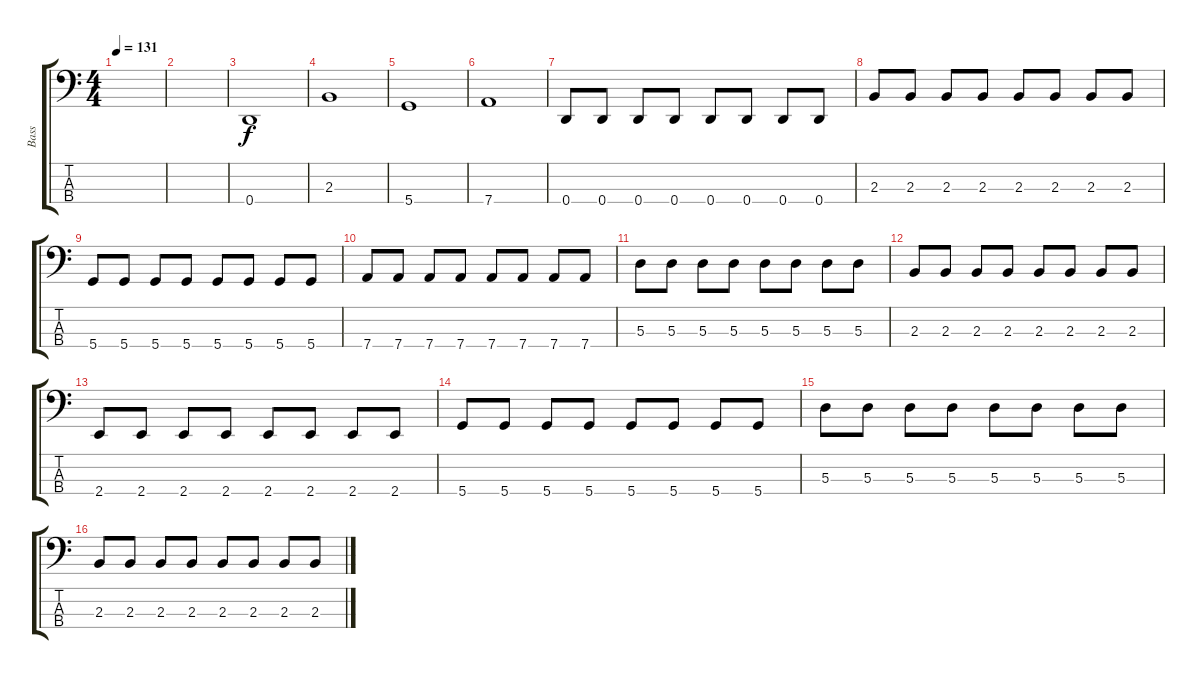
\track ("Bass" "Bass") {instrument electricbasspick}
\staff {score tabs}
\tuning (G2 D2 A1 D1) {hide}
\ts (4 4)
\tempo 131
\clef f4
\ks c
|
|
0.4.1 |
2.3.1 |
5.4.1 |
7.4.1 |
0.4.8 0.4.8 0.4.8 0.4.8 0.4.8 0.4.8 0.4.8 0.4.8 |
2.3.8 2.3.8 2.3.8 2.3.8 2.3.8 2.3.8 2.3.8 2.3.8 |
5.4.8 5.4.8 5.4.8 5.4.8 5.4.8 5.4.8 5.4.8 5.4.8 |
7.4.8 7.4.8 7.4.8 7.4.8 7.4.8 7.4.8 7.4.8 7.4.8 |
5.3.8 5.3.8 5.3.8 5.3.8 5.3.8 5.3.8 5.3.8 5.3.8 |
2.3.8 2.3.8 2.3.8 2.3.8 2.3.8 2.3.8 2.3.8 2.3.8 |
2.4.8 2.4.8 2.4.8 2.4.8 2.4.8 2.4.8 2.4.8 2.4.8 |
5.4.8 5.4.8 5.4.8 5.4.8 5.4.8 5.4.8 5.4.8 5.4.8 |
5.3.8 5.3.8 5.3.8 5.3.8 5.3.8 5.3.8 5.3.8 5.3.8 |
2.3.8 2.3.8 2.3.8 2.3.8 2.3.8 2.3.8 2.3.8 2.3.8
